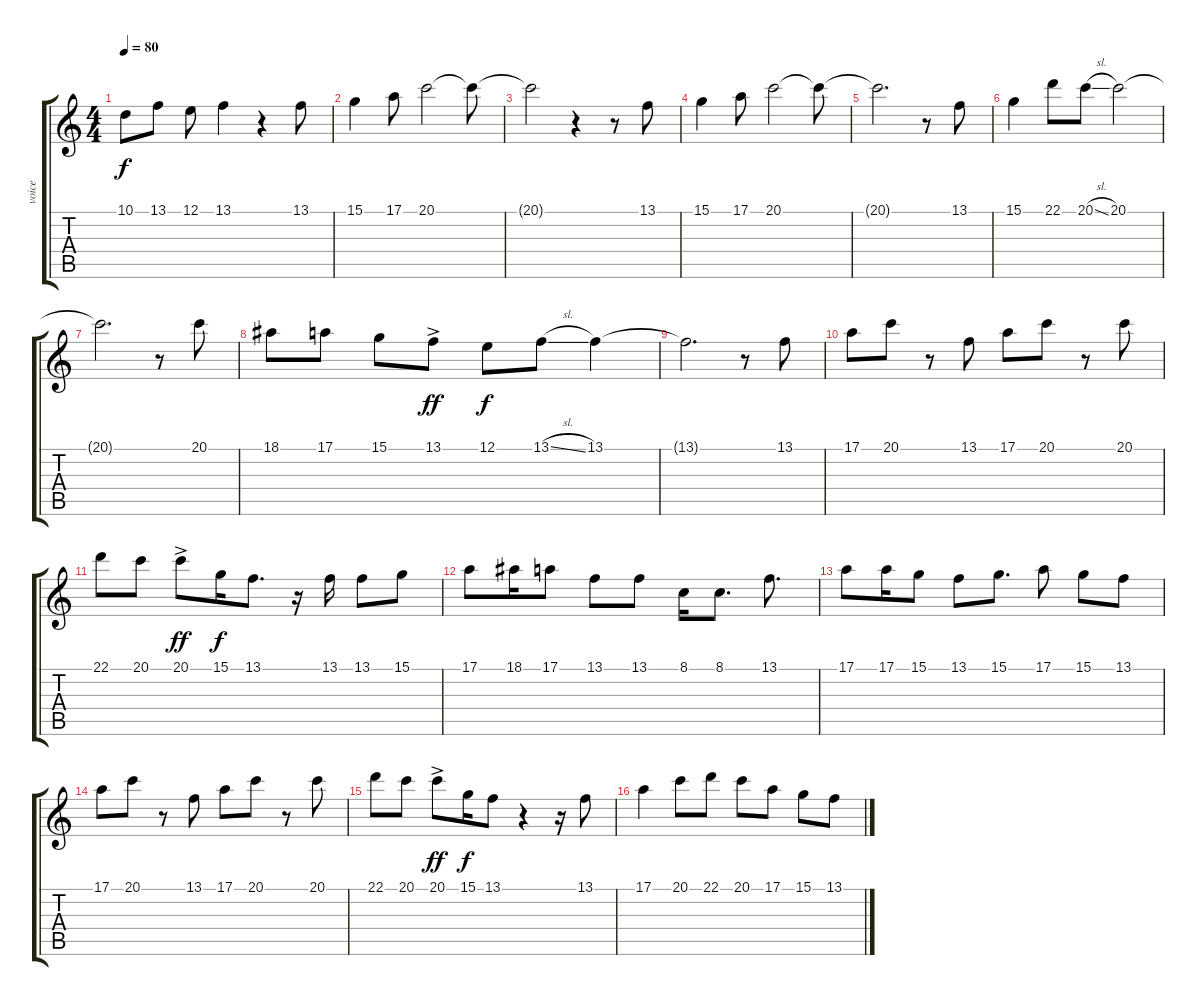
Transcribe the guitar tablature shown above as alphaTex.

\track ("voice" "voice") {instrument panflute}
\staff {score tabs}
\tuning (E4 B3 G3 D3 A2 E2) {hide}
\ts (4 4)
\tempo 80
\clef g2
\ks c
10.1.8{dy f} 13.1.8 12.1.8 13.1.4 r.4 13.1.8 |
15.1.4 17.1.8 20.1.2 20.1{t}.8 |
20.1{t}.2 r.4 r.8 13.1.8 |
15.1.4 17.1.8 20.1.2 20.1{t}.8 |
20.1{t}.2{d} r.8 13.1.8 |
15.1.4 22.1.8 20.1{sl}.8 20.1.2 |
20.1{t}.2{d} r.8 20.1.8 |
18.1.8 17.1.8 15.1.8 13.1{ac}.8{dy ff} 12.1.8{dy f} 13.1{sl}.8 13.1.4 |
13.1{t}.2{d} r.8 13.1.8 |
17.1.8 20.1.8 r.8 13.1.8 17.1.8 20.1.8 r.8 20.1.8 |
22.1.8 20.1.8 20.1{ac}.8{dy ff} 15.1.16{dy f} 13.1.8{d} r.16 13.1.16 13.1.8 15.1.8 |
17.1.8 18.1.16 17.1.8 13.1.8 13.1.8 8.1.16 8.1.8{d} 13.1.8{d} |
17.1.8 17.1.16 15.1.8 13.1.8 15.1.8{d} 17.1.8 15.1.8 13.1.8 |
17.1.8 20.1.8 r.8 13.1.8 17.1.8 20.1.8 r.8 20.1.8 |
22.1.8 20.1.8 20.1{ac}.8{dy ff} 15.1.16{dy f} 13.1.8 r.4 r.16 13.1.8 |
17.1.4 20.1.8 22.1.8 20.1.8 17.1.8 15.1.8 13.1.8
